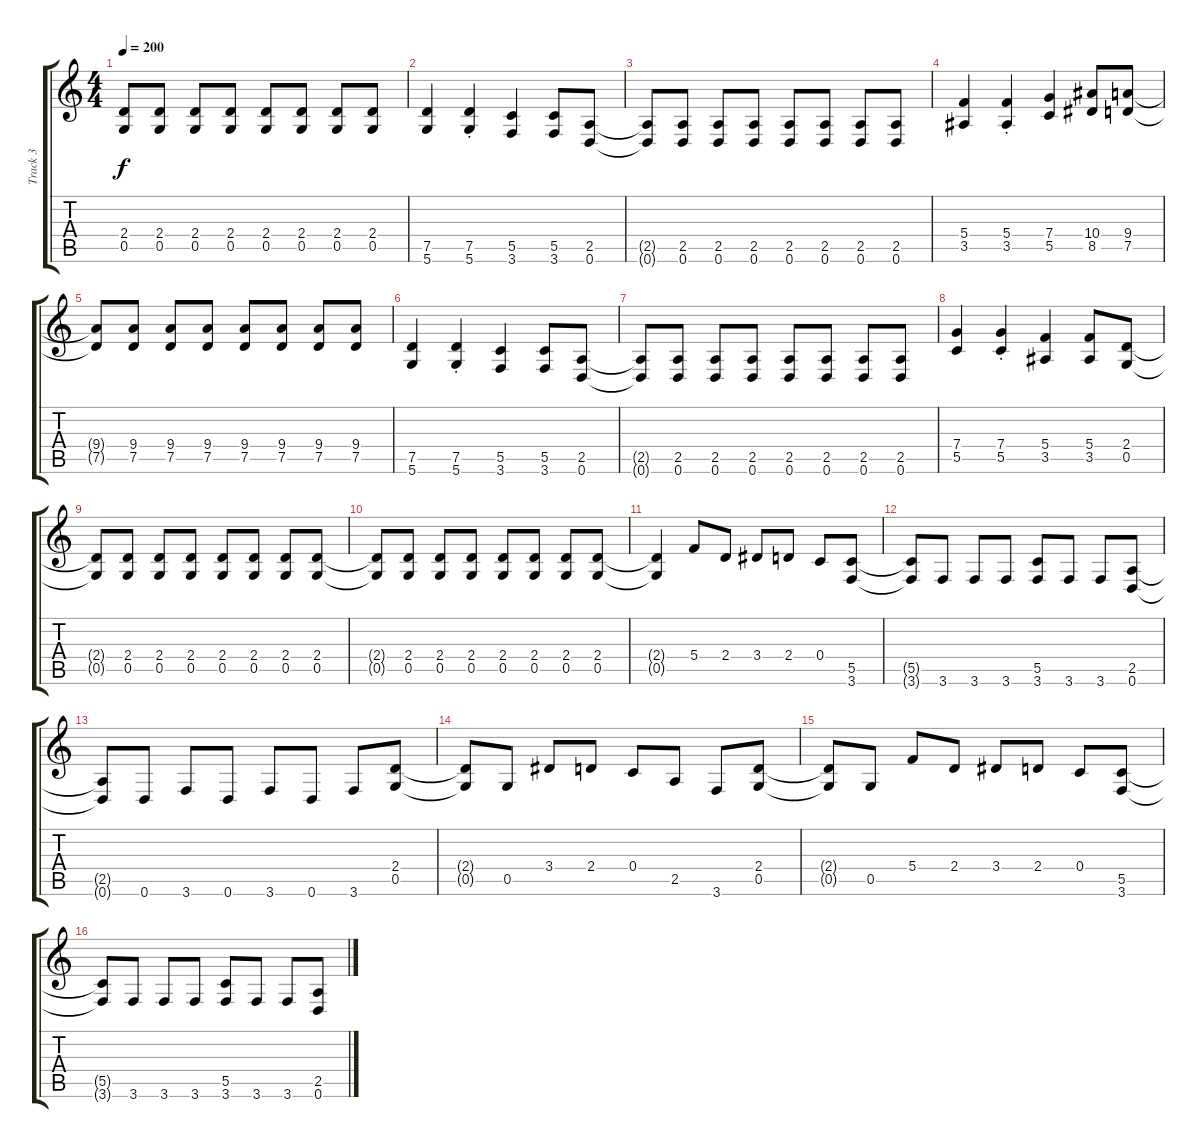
\track ("Track 3" "Track 3") {instrument distortionguitar}
\staff {score tabs}
\tuning (D4 A3 F3 C3 G2 D2) {hide}
\ts (4 4)
\tempo 200
\clef g2
\ks c
(2.4{t} 0.5{t}).8{dy f} (2.4 0.5).8 (2.4 0.5).8 (2.4 0.5).8 (2.4 0.5).8 (2.4 0.5).8 (2.4 0.5).8 (2.4 0.5).8 |
(7.5 5.6).4 (7.5{st} 5.6{st}).4 (5.5 3.6).4 (5.5 3.6).8 (2.5 0.6).8 |
(2.5{t} 0.6{t}).8 (2.5 0.6).8 (2.5 0.6).8 (2.5 0.6).8 (2.5 0.6).8 (2.5 0.6).8 (2.5 0.6).8 (2.5 0.6).8 |
(5.4 3.5).4 (5.4{st} 3.5{st}).4 (7.4 5.5).4 (10.4 8.5).8 (9.4 7.5).8 |
(9.4{t} 7.5{t}).8 (9.4 7.5).8 (9.4 7.5).8 (9.4 7.5).8 (9.4 7.5).8 (9.4 7.5).8 (9.4 7.5).8 (9.4 7.5).8 |
(7.5 5.6).4 (7.5{st} 5.6{st}).4 (5.5 3.6).4 (5.5 3.6).8 (2.5 0.6).8 |
(2.5{t} 0.6{t}).8 (2.5 0.6).8 (2.5 0.6).8 (2.5 0.6).8 (2.5 0.6).8 (2.5 0.6).8 (2.5 0.6).8 (2.5 0.6).8 |
(7.4 5.5).4 (7.4{st} 5.5{st}).4 (5.4 3.5).4 (5.4 3.5).8 (2.4 0.5).8 |
(2.4{t} 0.5{t}).8 (2.4 0.5).8 (2.4 0.5).8 (2.4 0.5).8 (2.4 0.5).8 (2.4 0.5).8 (2.4 0.5).8 (2.4 0.5).8 |
(2.4{t} 0.5{t}).8 (2.4 0.5).8 (2.4 0.5).8 (2.4 0.5).8 (2.4 0.5).8 (2.4 0.5).8 (2.4 0.5).8 (2.4 0.5).8 |
(2.4{t} 0.5{t}).4 5.4.8 2.4.8 3.4.8 2.4.8 0.4.8 (5.5 3.6).8 |
(5.5{t} 3.6{t}).8 3.6.8 3.6.8 3.6.8 (5.5 3.6).8 3.6.8 3.6.8 (2.5 0.6).8 |
(2.5{t} 0.6{t}).8 0.6.8 3.6.8 0.6.8 3.6.8 0.6.8 3.6.8 (2.4 0.5).8 |
(2.4{t} 0.5{t}).8 0.5.8 3.4.8 2.4.8 0.4.8 2.5.8 3.6.8 (2.4 0.5).8 |
(2.4{t} 0.5{t}).8 0.5.8 5.4.8 2.4.8 3.4.8 2.4.8 0.4.8 (5.5 3.6).8 |
(5.5{t} 3.6{t}).8 3.6.8 3.6.8 3.6.8 (5.5 3.6).8 3.6.8 3.6.8 (2.5 0.6).8
